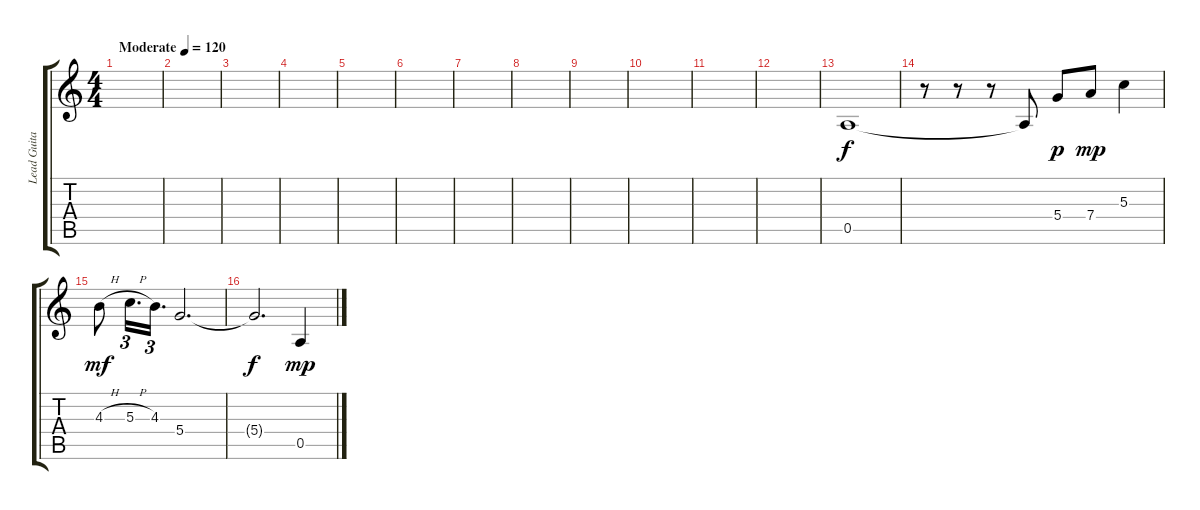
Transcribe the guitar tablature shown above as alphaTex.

\track ("Lead Guitar" "Lead Guita") {instrument overdrivenguitar}
\staff {score tabs}
\tuning (E4 B3 G3 D3 A2 E2) {hide}
\ts (4 4)
\tempo (120 "Moderate")
\clef g2
\ks c
|
|
|
|
|
|
|
|
|
|
|
|
0.5.1 |
r.8 r.8 r.8 0.5{t}.8 5.4.8{dy p} 7.4.8{dy mp} 5.3.4 |
4.3{h}.8{dy mf} 5.3{h}.16{d tu (3 2)} 4.3.16{d tu (3 2)} 5.4.2{d} |
5.4{t}.2{d dy f} 0.5.4{dy mp}
